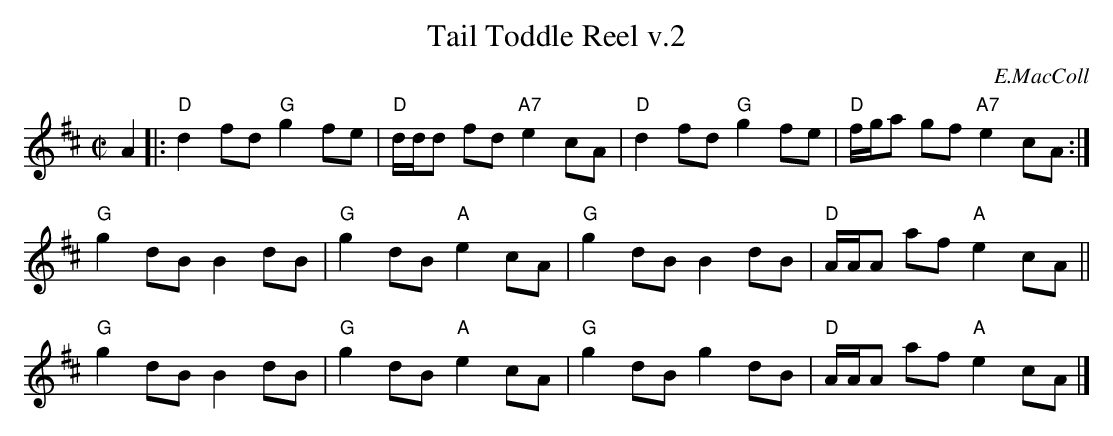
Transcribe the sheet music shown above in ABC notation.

X:1
T: Tail Toddle Reel v.2
C: E.MacColl
M: C|
L: 1/8
K: D
A2 |:\
"D"d2fd "G"g2fe | "D"d/d/d fd "A7"e2cA | "D"d2fd "G"g2fe | "D"f/g/a gf "A7"e2cA :|
"G"g2dB B2dB | "G"g2dB "A"e2cA | "G"g2dB B2dB | "D"A/A/A af "A"e2cA ||
"G"g2dB B2dB | "G"g2dB "A"e2cA | "G"g2dB g2dB | "D"A/A/A af "A"e2cA |]
